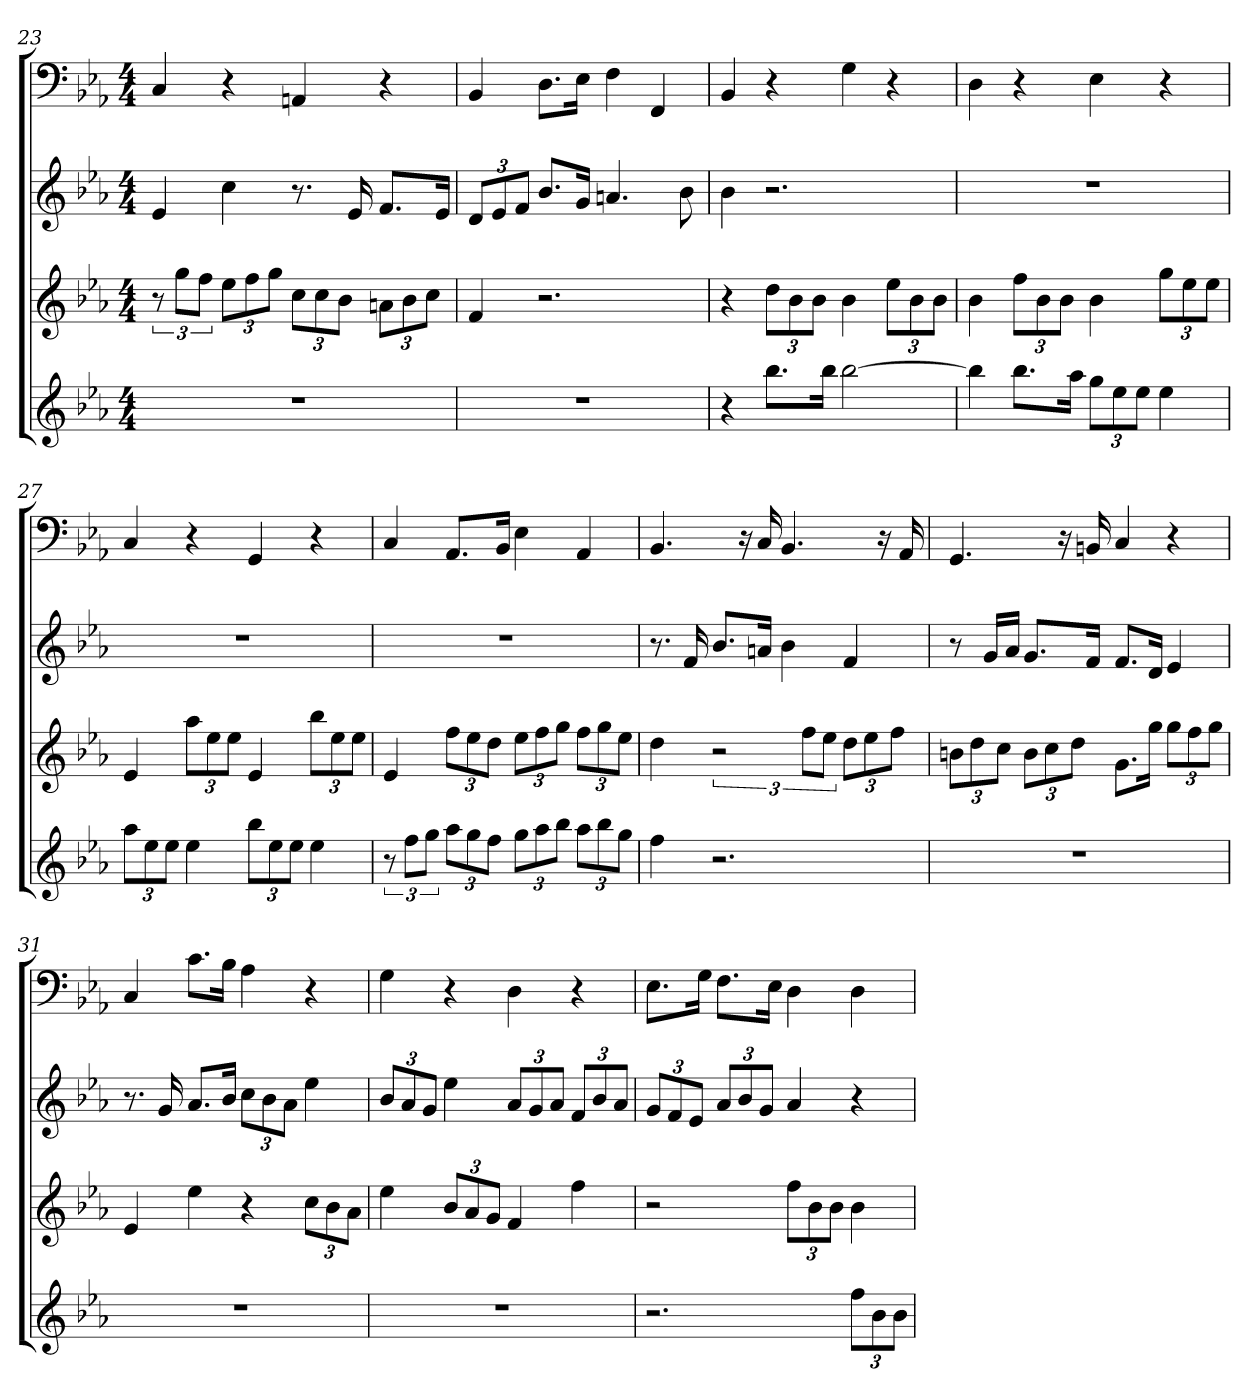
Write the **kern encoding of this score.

**kern	**kern	**kern	**kern
*part4	*part3	*part2	*part1
*staff4	*staff3	*staff2	*staff1
*	*	*	*clefF4
*k[b-e-a-]	*k[b-e-a-]	*k[b-e-a-]	*k[b-e-a-]
*E-:	*E-:	*E-:	*E-:
*M4/4	*M4/4	*M4/4	*M4/4
=23	=23	=23	=23
1r	12r	4e-	4C
.	12ggL	.	.
.	12ffJ	.	.
.	12ee-L	4cc	4r
.	12ff	.	.
.	12ggJ	.	.
.	12ccL	8.r	4AAn
.	12cc	.	.
.	12b-J	.	.
.	.	16e-	.
.	12anL	8.fL	4r
.	12b-	.	.
.	12ccJ	.	.
.	.	16e-Jk	.
=24	=24	=24	=24
1r	4f	12dL	4BB-
.	.	12e-	.
.	.	12fJ	.
.	2.r	8.b-L	8.D\L
.	.	16gJk	16E-\Jk
.	.	4.an	4F
.	.	.	4FF
.	.	8b-	.
=25	=25	=25	=25
4r	4r	4b-	4BB-
8.bb-L	12ddL	2.r	4r
.	12b-	.	.
.	12b-J	.	.
16bb-Jk	.	.	.
[2bb-	4b-	.	4G
.	12ee-L	.	4r
.	12b-	.	.
.	12b-J	.	.
=26	=26	=26	=26
4bb-]	4b-	1r	4D
8.bb-L	12ffL	.	4r
.	12b-	.	.
.	12b-J	.	.
16aa-Jk	.	.	.
12ggL	4b-	.	4E-
12ee-	.	.	.
12ee-J	.	.	.
4ee-	12ggL	.	4r
.	12ee-	.	.
.	12ee-J	.	.
=27	=27	=27	=27
12aa-L	4e-	1r	4C
12ee-	.	.	.
12ee-J	.	.	.
4ee-	12aa-L	.	4r
.	12ee-	.	.
.	12ee-J	.	.
12bb-L	4e-	.	4GG
12ee-	.	.	.
12ee-J	.	.	.
4ee-	12bb-L	.	4r
.	12ee-	.	.
.	12ee-J	.	.
=28	=28	=28	=28
12r	4e-	1r	4C
12ffL	.	.	.
12ggJ	.	.	.
12aa-L	12ffL	.	8.AA-/L
12gg	12ee-	.	.
12ffJ	12ddJ	.	.
.	.	.	16BB-/Jk
12ggL	12ee-L	.	4E-
12aa-	12ff	.	.
12bb-J	12ggJ	.	.
12aa-L	12ffL	.	4AA-
12bb-	12gg	.	.
12ggJ	12ee-J	.	.
=29	=29	=29	=29
4ff	4dd	8.r	4.BB-
.	.	16f	.
2.r	3r	8.b-L	.
.	.	.	16r
.	.	16anJk	16C
.	.	4b-	4.BB-
.	12ffL	.	.
.	12ee-J	.	.
.	12ddL	4f	.
.	12ee-	.	.
.	.	.	16r
.	12ffJ	.	.
.	.	.	16AA-
=30	=30	=30	=30
1r	12bnL	8r	4.GG
.	12dd	.	.
.	.	16gLL	.
.	12ccJ	.	.
.	.	16a-JJ	.
.	12bL	8.gL	.
.	12cc	.	.
.	.	.	16r
.	12ddJ	.	.
.	.	16fJk	16BBn
.	8.gL	8.fL	4C
.	16ggJk	16dJk	.
.	12ggL	4e-	4r
.	12ff	.	.
.	12ggJ	.	.
=31	=31	=31	=31
1r	4e-	8.r	4C
.	.	16g	.
.	4ee-	8.a-L	8.c\L
.	.	16b-Jk	16B-\Jk
.	4r	12ccL	4A-
.	.	12b-	.
.	.	12a-J	.
.	12ccL	4ee-	4r
.	12b-	.	.
.	12a-J	.	.
=32	=32	=32	=32
1r	4ee-	12b-L	4G
.	.	12a-	.
.	.	12gJ	.
.	12b-L	4ee-	4r
.	12a-	.	.
.	12gJ	.	.
.	4f	12a-L	4D
.	.	12g	.
.	.	12a-J	.
.	4ff	12fL	4r
.	.	12b-	.
.	.	12a-J	.
=33	=33	=33	=33
2.r	2r	12gL	8.E-\L
.	.	12f	.
.	.	12e-J	.
.	.	.	16G\Jk
.	.	12a-L	8.F\L
.	.	12b-	.
.	.	12gJ	.
.	.	.	16E-\Jk
.	12ffL	4a-	4D
.	12b-	.	.
.	12b-J	.	.
12ffL	4b-	4r	4D
12b-	.	.	.
12b-J	.	.	.
=	=	=	=
*-	*-	*-	*-
